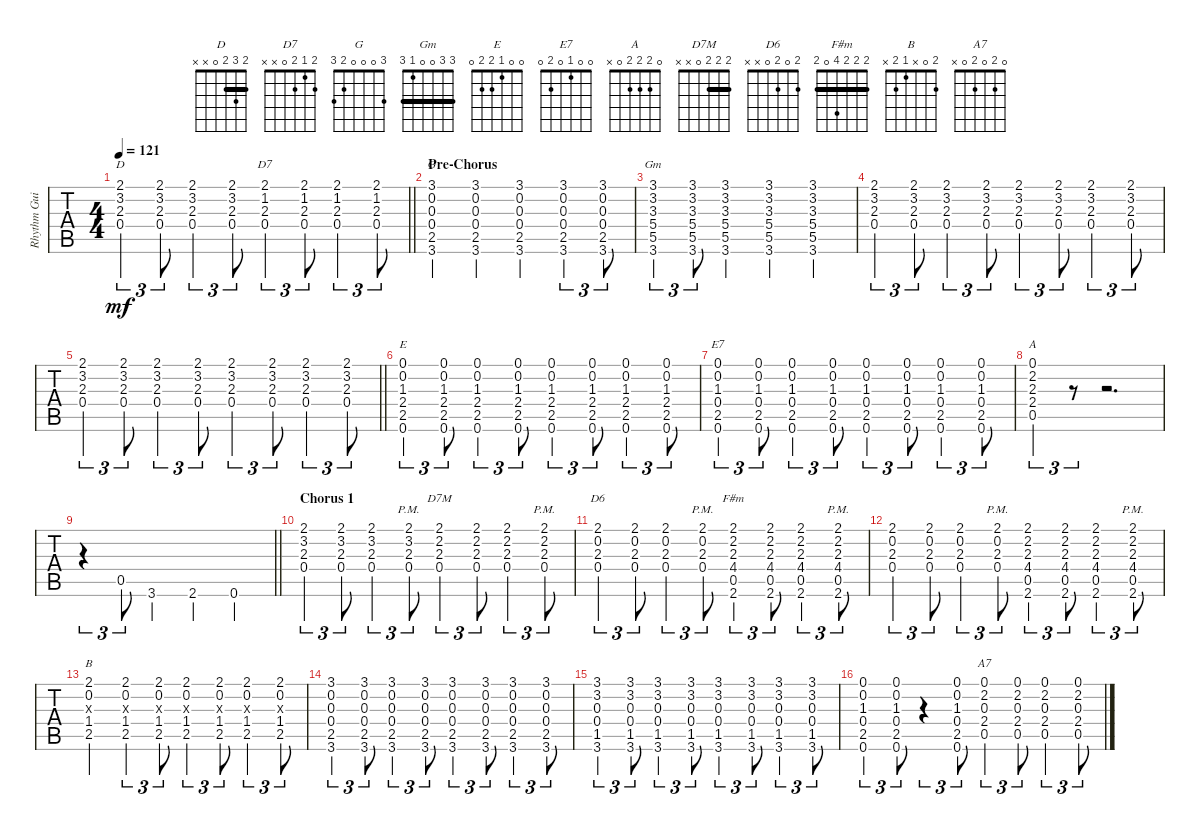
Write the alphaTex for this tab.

\track ("Rhythm Guitar" "Rhythm Gui") {instrument electricguitarjazz}
\staff {tabs}
\tuning (E4 B3 G3 D3 A2 E2) {hide}
\chord ("D" 2 3 2 0 x x) {barre 2}
\chord ("D7" 2 1 2 0 x x)
\chord ("G" 3 0 0 0 2 3)
\chord ("Gm" 3 3 0 0 1 3) {barre 3}
\chord ("E" 0 0 1 2 2 0)
\chord ("E7" 0 0 1 0 2 0)
\chord ("A" 0 2 2 2 0 x)
\chord ("D7M" 2 2 2 0 x x) {barre 2}
\chord ("D6" 2 0 2 0 x x)
\chord ("F#m" 2 2 2 4 0 2) {barre 2}
\chord ("B" 2 0 x 1 2 x)
\chord ("A7" 0 2 0 2 0 x)
\ts (4 4)
\tempo 121
\clef g2
\barLineRight lightlight
\ks c
(2.1 3.2 2.3 0.4).4{tu (3 2) ch "D" dy mf} (2.1 3.2 2.3 0.4).8{tu (3 2)} (2.1 3.2 2.3 0.4).4{tu (3 2)} (2.1 3.2 2.3 0.4).8{tu (3 2)} (2.1 1.2 2.3 0.4).4{tu (3 2) ch "D7"} (2.1 1.2 2.3 0.4).8{tu (3 2)} (2.1 1.2 2.3 0.4).4{tu (3 2)} (2.1 1.2 2.3 0.4).8{tu (3 2)} |
\section ("" "Pre-Chorus")
(3.1 0.2 0.3 0.4 2.5 3.6).4{ch "G"} (3.1 0.2 0.3 0.4 2.5 3.6).4 (3.1 0.2 0.3 0.4 2.5 3.6).4 (3.1 0.2 0.3 0.4 2.5 3.6).4{tu (3 2)} (3.1 0.2 0.3 0.4 2.5 3.6).8{tu (3 2)} |
(3.1 3.2 3.3 5.4 5.5 3.6).4{tu (3 2) ch "Gm"} (3.1 3.2 3.3 5.4 5.5 3.6).8{tu (3 2)} (3.1 3.2 3.3 5.4 5.5 3.6).4 (3.1 3.2 3.3 5.4 5.5 3.6).4 (3.1 3.2 3.3 5.4 5.5 3.6).4 |
(2.1 3.2 2.3 0.4).4{tu (3 2)} (2.1 3.2 2.3 0.4).8{tu (3 2)} (2.1 3.2 2.3 0.4).4{tu (3 2)} (2.1 3.2 2.3 0.4).8{tu (3 2)} (2.1 3.2 2.3 0.4).4{tu (3 2)} (2.1 3.2 2.3 0.4).8{tu (3 2)} (2.1 3.2 2.3 0.4).4{tu (3 2)} (2.1 3.2 2.3 0.4).8{tu (3 2)} |
\barLineRight lightlight
(2.1 3.2 2.3 0.4).4{tu (3 2)} (2.1 3.2 2.3 0.4).8{tu (3 2)} (2.1 3.2 2.3 0.4).4{tu (3 2)} (2.1 3.2 2.3 0.4).8{tu (3 2)} (2.1 3.2 2.3 0.4).4{tu (3 2)} (2.1 3.2 2.3 0.4).8{tu (3 2)} (2.1 3.2 2.3 0.4).4{tu (3 2)} (2.1 3.2 2.3 0.4).8{tu (3 2)} |
(0.1 0.2 1.3 2.4 2.5 0.6).4{tu (3 2) ch "E"} (0.1 0.2 1.3 2.4 2.5 0.6).8{tu (3 2)} (0.1 0.2 1.3 2.4 2.5 0.6).4{tu (3 2)} (0.1 0.2 1.3 2.4 2.5 0.6).8{tu (3 2)} (0.1 0.2 1.3 2.4 2.5 0.6).4{tu (3 2)} (0.1 0.2 1.3 2.4 2.5 0.6).8{tu (3 2)} (0.1 0.2 1.3 2.4 2.5 0.6).4{tu (3 2)} (0.1 0.2 1.3 2.4 2.5 0.6).8{tu (3 2)} |
(0.1 0.2 1.3 0.4 2.5 0.6).4{tu (3 2) ch "E7"} (0.1 0.2 1.3 0.4 2.5 0.6).8{tu (3 2)} (0.1 0.2 1.3 0.4 2.5 0.6).4{tu (3 2)} (0.1 0.2 1.3 0.4 2.5 0.6).8{tu (3 2)} (0.1 0.2 1.3 0.4 2.5 0.6).4{tu (3 2)} (0.1 0.2 1.3 0.4 2.5 0.6).8{tu (3 2)} (0.1 0.2 1.3 0.4 2.5 0.6).4{tu (3 2)} (0.1 0.2 1.3 0.4 2.5 0.6).8{tu (3 2)} |
(0.1 2.2 2.3 2.4 0.5).4{tu (3 2) ch "A"} r.8{tu (3 2)} r.2{d} |
\barLineRight lightlight
r.4{tu (3 2)} 0.5.8{tu (3 2)} 3.6.4 2.6.4 0.6.4 |
\section ("" "Chorus 1")
(2.1 3.2 2.3 0.4).4{tu (3 2)} (2.1 3.2 2.3 0.4).8{tu (3 2)} (2.1 3.2 2.3 0.4).4{tu (3 2)} (2.1{pm} 3.2{pm} 2.3{pm} 0.4{pm}).8{tu (3 2)} (2.1 2.2 2.3 0.4).4{tu (3 2) ch "D7M"} (2.1 2.2 2.3 0.4).8{tu (3 2)} (2.1 2.2 2.3 0.4).4{tu (3 2)} (2.1{pm} 2.2{pm} 2.3{pm} 0.4{pm}).8{tu (3 2)} |
(2.1 0.2 2.3 0.4).4{tu (3 2) ch "D6"} (2.1 0.2 2.3 0.4).8{tu (3 2)} (2.1 0.2 2.3 0.4).4{tu (3 2)} (2.1{pm} 0.2{pm} 2.3{pm} 0.4{pm}).8{tu (3 2)} (2.1 2.2 2.3 4.4 0.5 2.6).4{tu (3 2) ch "F#m"} (2.1 2.2 2.3 4.4 0.5 2.6).8{tu (3 2)} (2.1 2.2 2.3 4.4 0.5 2.6).4{tu (3 2)} (2.1{pm} 2.2{pm} 2.3{pm} 4.4{pm} 0.5{pm} 2.6{pm}).8{tu (3 2)} |
(2.1 0.2 2.3 0.4).4{tu (3 2)} (2.1 0.2 2.3 0.4).8{tu (3 2)} (2.1 0.2 2.3 0.4).4{tu (3 2)} (2.1{pm} 0.2{pm} 2.3{pm} 0.4{pm}).8{tu (3 2)} (2.1 2.2 2.3 4.4 0.5 2.6).4{tu (3 2)} (2.1 2.2 2.3 4.4 0.5 2.6).8{tu (3 2)} (2.1 2.2 2.3 4.4 0.5 2.6).4{tu (3 2)} (2.1{pm} 2.2{pm} 2.3{pm} 4.4{pm} 0.5{pm} 2.6{pm}).8{tu (3 2)} |
(2.1 0.2 0.3{x} 1.4 2.5).4{ch "B"} (2.1 0.2 0.3{x} 1.4 2.5).4{tu (3 2)} (2.1 0.2 0.3{x} 1.4 2.5).8{tu (3 2)} (2.1 0.2 0.3{x} 1.4 2.5).4{tu (3 2)} (2.1 0.2 0.3{x} 1.4 2.5).8{tu (3 2)} (2.1 0.2 0.3{x} 1.4 2.5).4{tu (3 2)} (2.1 0.2 0.3{x} 1.4 2.5).8{tu (3 2)} |
(3.1 0.2 0.3 0.4 2.5 3.6).4{tu (3 2)} (3.1 0.2 0.3 0.4 2.5 3.6).8{tu (3 2)} (3.1 0.2 0.3 0.4 2.5 3.6).4{tu (3 2)} (3.1 0.2 0.3 0.4 2.5 3.6).8{tu (3 2)} (3.1 0.2 0.3 0.4 2.5 3.6).4{tu (3 2)} (3.1 0.2 0.3 0.4 2.5 3.6).8{tu (3 2)} (3.1 0.2 0.3 0.4 2.5 3.6).4{tu (3 2)} (3.1 0.2 0.3 0.4 2.5 3.6).8{tu (3 2)} |
(3.1 3.2 0.3 0.4 1.5 3.6).4{tu (3 2)} (3.1 3.2 0.3 0.4 1.5 3.6).8{tu (3 2)} (3.1 3.2 0.3 0.4 1.5 3.6).4{tu (3 2)} (3.1 3.2 0.3 0.4 1.5 3.6).8{tu (3 2)} (3.1 3.2 0.3 0.4 1.5 3.6).4{tu (3 2)} (3.1 3.2 0.3 0.4 1.5 3.6).8{tu (3 2)} (3.1 3.2 0.3 0.4 1.5 3.6).4{tu (3 2)} (3.1 3.2 0.3 0.4 1.5 3.6).8{tu (3 2)} |
(0.1 0.2 1.3 0.4 2.5 0.6).4{tu (3 2)} (0.1 0.2 1.3 0.4 2.5 0.6).8{tu (3 2)} r.4{tu (3 2)} (0.1 0.2 1.3 0.4 2.5 0.6).8{tu (3 2)} (0.1 2.2 0.3 2.4 0.5).4{tu (3 2) ch "A7"} (0.1 2.2 0.3 2.4 0.5).8{tu (3 2)} (0.1 2.2 0.3 2.4 0.5).4{tu (3 2)} (0.1 2.2 0.3 2.4 0.5).8{tu (3 2)}
